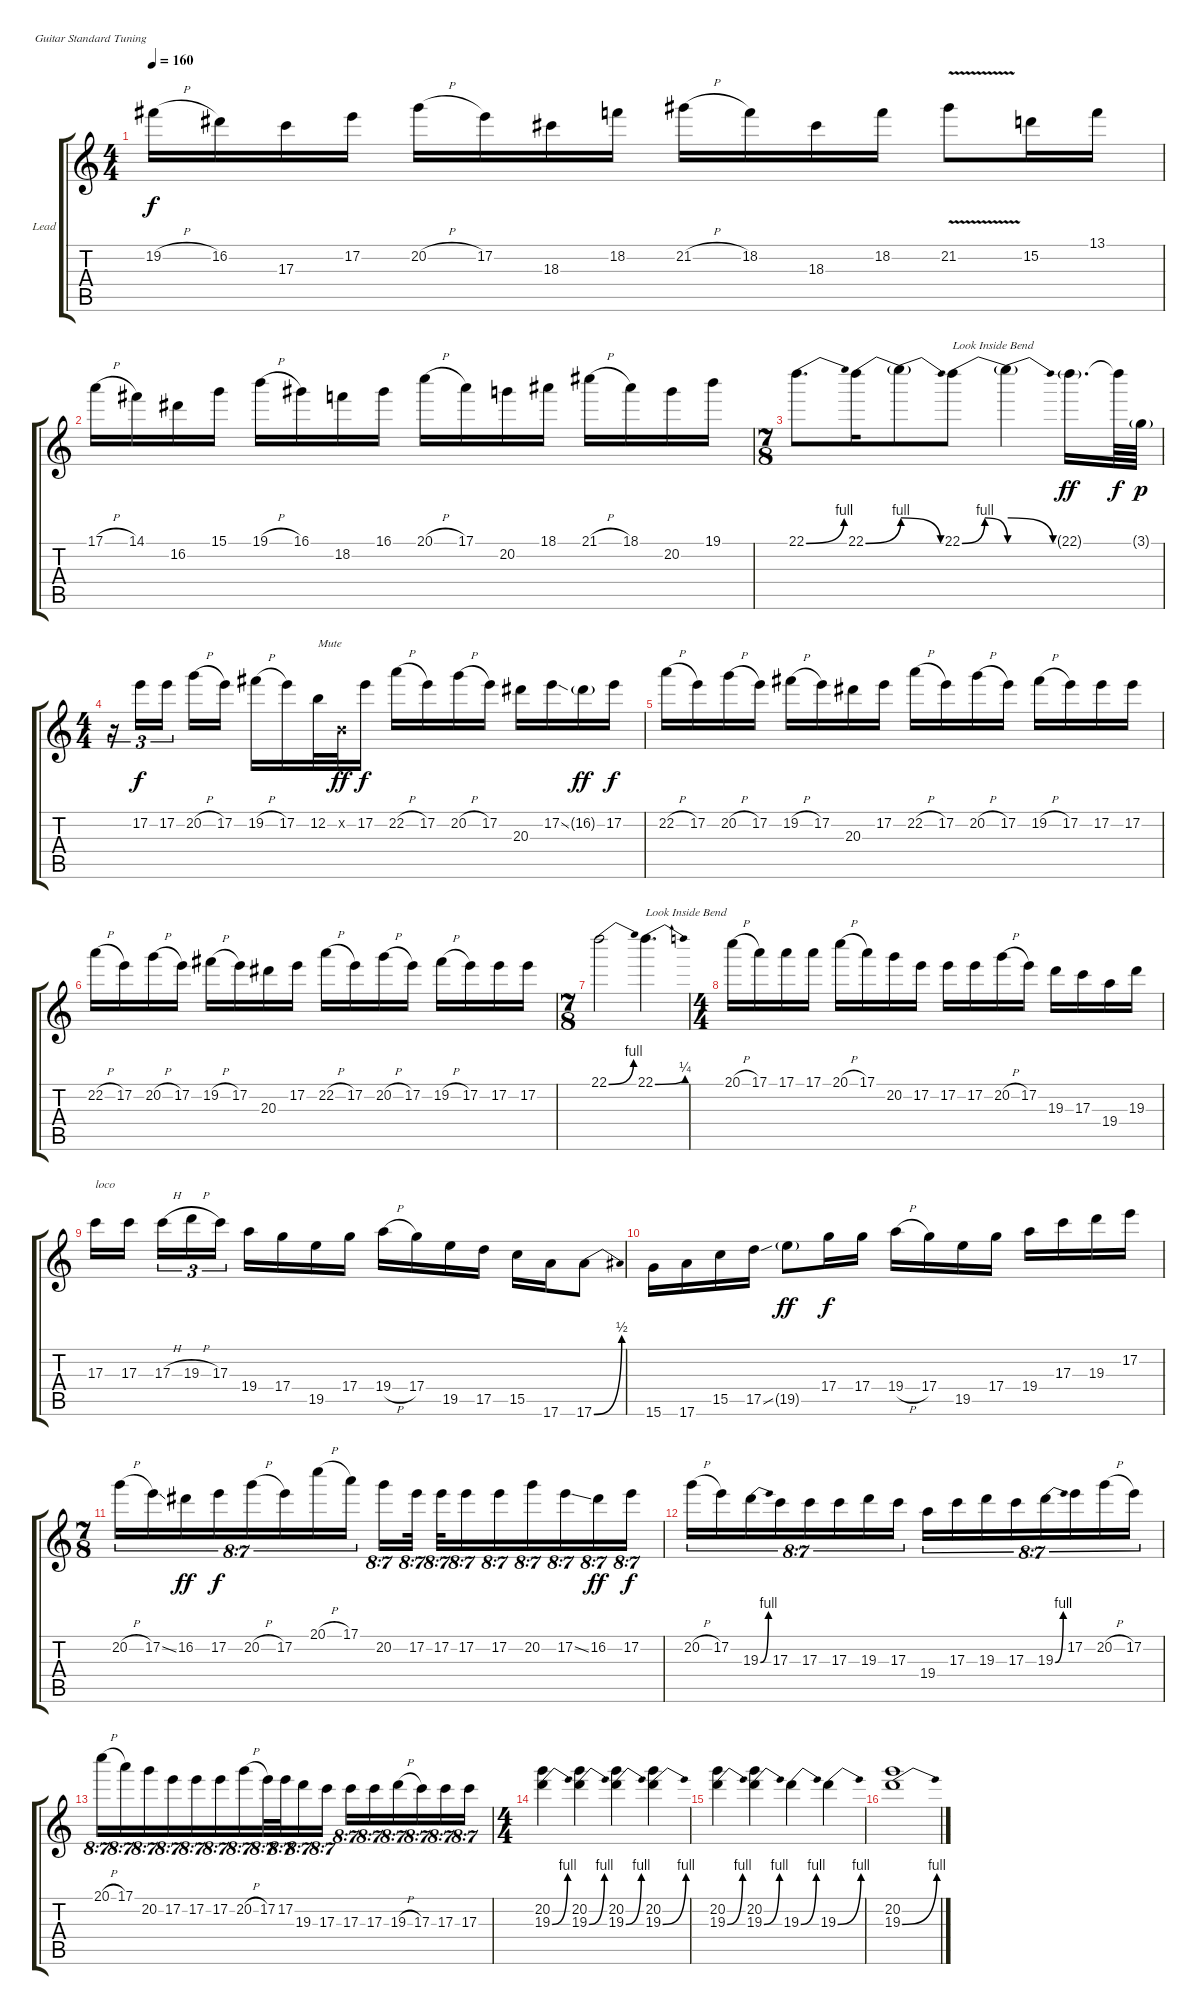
\bracketExtendMode groupsimilarinstruments
\firstSystemTrackNameOrientation horizontal
\otherSystemsTrackNameOrientation horizontal
\track ("Guitar Lead" "Lead") {instrument overdrivenguitar}
\staff {score tabs}
\tuning (E4 B3 G3 D3 A2 E2)
\ts (4 4)
\tempo 160
\clef g2
\ks c
19.2{h}.16{dy f} 16.2.16 17.3.16 17.2.16 20.2{h}.16 17.2.16 18.3.16 18.2.16 21.2{h}.16 18.2.16 18.3.16 18.2.16 21.2{v}.8 15.2.16 13.1.16 |
17.1{h}.16 14.1.16 16.2.16 15.1.16 19.1{h}.16 16.1.16 18.2.16 16.1.16 20.1{h}.16 17.1.16 20.2.16 18.1.16 21.1{h}.16 18.1.16 20.2.16 19.1.16 |
\ts (7 8)
22.1{be (bend 0 0 60 4)}.8{d} 22.1{be (bend 0 0 60 4)}.16 22.1{be (release 0 4 60 0) t}.8 22.1{be (bendrelease 0 0 30 4 30 4 60 0)}.8{txt "Look Inside Bend"} 22.1{be (release 0 4 60 0) t}.4 22.1{g}.16{d dy ff} 22.1{t}.64{dy f} 3.1{g}.64{dy p} |
\ts (4 4)
r.16{tu (3 2)} 17.2.16{tu (3 2) dy f} 17.2.16{tu (3 2)} 20.2{h}.16 17.2.16 19.2{h}.16 17.2.16 12.2.32{txt "Mute"} 0.2{x}.32{dy ff} 17.2.16{dy f} 22.2{h}.16 17.2.16 20.2{h}.16 17.2.16 20.3.16 17.2{ss}.16 16.2{g}.16{dy ff} 17.2.16{dy f} |
22.2{h}.16 17.2.16 20.2{h}.16 17.2.16 19.2{h}.16 17.2.16 20.3.16 17.2.16 22.2{h}.16 17.2.16 20.2{h}.16 17.2.16 19.2{h}.16 17.2.16 17.2.16 17.2.16 |
22.2{h}.16 17.2.16 20.2{h}.16 17.2.16 19.2{h}.16 17.2.16 20.3.16 17.2.16 22.2{h}.16 17.2.16 20.2{h}.16 17.2.16 19.2{h}.16 17.2.16 17.2.16 17.2.16 |
\ts (7 8)
22.1{be (bend 0 0 60 4)}.2 22.1{be (bend 0 0 60 1)}.4{d txt "Look Inside Bend"} |
\ts (4 4)
20.1{h}.16 17.1.16 17.1.16 17.1.16 20.1{h}.16 17.1.16 20.2.16 17.2.16 17.2.16 17.2.16 20.2{h}.16 17.2.16 19.3.16 17.3.16 19.4.16 19.3.16 |
17.3.16{txt "loco"} 17.3.16 17.3{h}.16{tu (3 2)} 19.3{h}.16{tu (3 2)} 17.3.16{tu (3 2)} 19.4.16 17.4.16 19.5.16 17.4.16 19.4{h}.16 17.4.16 19.5.16 17.5.16 15.5.16 17.6.16 17.6{be (bend 0 0 60 2)}.8 |
15.6.16 17.6.16 15.5.16 17.5{ss}.16 19.5{g}.8{dy ff} 17.4.16{dy f} 17.4.16 19.4{h}.16 17.4.16 19.5.16 17.4.16 19.4.16 17.3.16 19.3.16 17.2.16 |
\ts (7 8)
20.2{h}.16{tu (8 7)} 17.2{ss}.16{tu (8 7)} 16.2.16{tu (8 7) dy ff} 17.2.16{tu (8 7) dy f} 20.2{h}.16{tu (8 7)} 17.2.16{tu (8 7)} 20.1{h}.16{tu (8 7)} 17.1.16{tu (8 7)} 20.2.16{tu (8 7)} 17.2.32{tu (8 7)} 17.2.32{tu (8 7)} 17.2.16{tu (8 7)} 17.2.16{tu (8 7)} 20.2.16{tu (8 7)} 17.2{ss}.16{tu (8 7)} 16.2.16{tu (8 7) dy ff} 17.2.16{tu (8 7) dy f} |
20.2{h}.16{tu (8 7)} 17.2.16{tu (8 7)} 19.3{be (bend 0 0 60 4)}.16{tu (8 7)} 17.3.16{tu (8 7)} 17.3.16{tu (8 7)} 17.3.16{tu (8 7)} 19.3.16{tu (8 7)} 17.3.16{tu (8 7)} 19.4.16{tu (8 7)} 17.3.16{tu (8 7)} 19.3.16{tu (8 7)} 17.3.16{tu (8 7)} 19.3{be (bend 0 0 60 4)}.16{tu (8 7)} 17.2.16{tu (8 7)} 20.2{h}.16{tu (8 7)} 17.2.16{tu (8 7)} |
20.1{h}.16{tu (8 7)} 17.1.16{tu (8 7)} 20.2.16{tu (8 7)} 17.2.16{tu (8 7)} 17.2.16{tu (8 7)} 17.2.16{tu (8 7)} 20.2{h}.16{tu (8 7)} 17.2.32{tu (8 7)} 17.2.32{tu (8 7)} 19.3.16{tu (8 7)} 17.3.16{tu (8 7)} 17.3.16{tu (8 7)} 17.3.16{tu (8 7)} 19.3{h}.16{tu (8 7)} 17.3.16{tu (8 7)} 17.3.16{tu (8 7)} 17.3.16{tu (8 7)} |
\ts (4 4)
(20.2 19.3{be (bend 0 0 60 4)}).4 (20.2 19.3{be (bend 0 0 60 4)}).4 (20.2 19.3{be (bend 0 0 60 4)}).4 (20.2 19.3{be (bend 0 0 60 4)}).4 |
(20.2 19.3{be (bend 0 0 60 4)}).4 (20.2 19.3{be (bend 0 0 60 4)}).4 19.3{be (bend 0 0 60 4)}.4 19.3{be (bend 0 0 60 4)}.4 |
(20.2 19.3{be (bend 0 0 60 4)}).1
